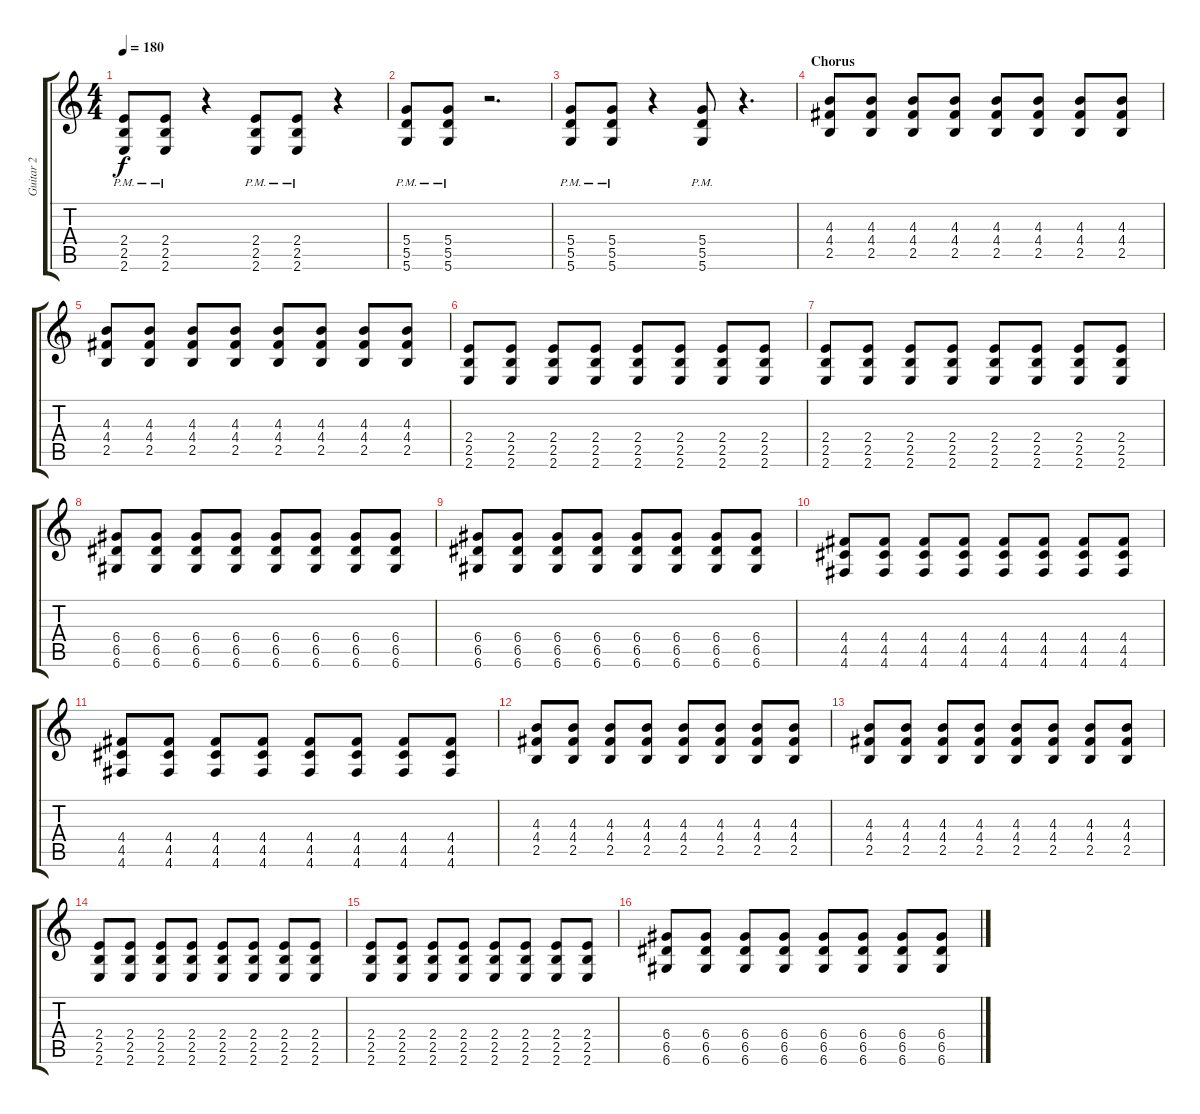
\track ("Guitar 2" "Guitar 2") {instrument overdrivenguitar}
\staff {score tabs}
\tuning (E4 B3 G3 D3 A2 D2) {hide}
\ts (4 4)
\tempo 180
\clef g2
\ks c
(2.4{pm} 2.5{pm} 2.6{pm}).8{dy f} (2.4{pm} 2.5{pm} 2.6{pm}).8 r.4 (2.4{pm} 2.5{pm} 2.6{pm}).8 (2.4{pm} 2.5{pm} 2.6{pm}).8 r.4 |
(5.4{pm} 5.5{pm} 5.6{pm}).8 (5.4{pm} 5.5{pm} 5.6{pm}).8 r.2{d} |
(5.4{pm} 5.5{pm} 5.6{pm}).8 (5.4{pm} 5.5{pm} 5.6{pm}).8 r.4 (5.4{pm} 5.5{pm} 5.6{pm}).8 r.4{d} |
\section ("" "Chorus")
(4.3 4.4 2.5).8{volume 13} (4.3 4.4 2.5).8 (4.3 4.4 2.5).8 (4.3 4.4 2.5).8 (4.3 4.4 2.5).8 (4.3 4.4 2.5).8 (4.3 4.4 2.5).8 (4.3 4.4 2.5).8 |
(4.3 4.4 2.5).8 (4.3 4.4 2.5).8 (4.3 4.4 2.5).8 (4.3 4.4 2.5).8 (4.3 4.4 2.5).8 (4.3 4.4 2.5).8 (4.3 4.4 2.5).8 (4.3 4.4 2.5).8 |
(2.4 2.5 2.6).8 (2.4 2.5 2.6).8 (2.4 2.5 2.6).8 (2.4 2.5 2.6).8 (2.4 2.5 2.6).8 (2.4 2.5 2.6).8 (2.4 2.5 2.6).8 (2.4 2.5 2.6).8 |
(2.4 2.5 2.6).8 (2.4 2.5 2.6).8 (2.4 2.5 2.6).8 (2.4 2.5 2.6).8 (2.4 2.5 2.6).8 (2.4 2.5 2.6).8 (2.4 2.5 2.6).8 (2.4 2.5 2.6).8 |
(6.4 6.5 6.6).8 (6.4 6.5 6.6).8 (6.4 6.5 6.6).8 (6.4 6.5 6.6).8 (6.4 6.5 6.6).8 (6.4 6.5 6.6).8 (6.4 6.5 6.6).8 (6.4 6.5 6.6).8 |
(6.4 6.5 6.6).8 (6.4 6.5 6.6).8 (6.4 6.5 6.6).8 (6.4 6.5 6.6).8 (6.4 6.5 6.6).8 (6.4 6.5 6.6).8 (6.4 6.5 6.6).8 (6.4 6.5 6.6).8 |
(4.4 4.5 4.6).8 (4.4 4.5 4.6).8 (4.4 4.5 4.6).8 (4.4 4.5 4.6).8 (4.4 4.5 4.6).8 (4.4 4.5 4.6).8 (4.4 4.5 4.6).8 (4.4 4.5 4.6).8 |
(4.4 4.5 4.6).8 (4.4 4.5 4.6).8 (4.4 4.5 4.6).8 (4.4 4.5 4.6).8 (4.4 4.5 4.6).8 (4.4 4.5 4.6).8 (4.4 4.5 4.6).8 (4.4 4.5 4.6).8 |
(4.3 4.4 2.5).8 (4.3 4.4 2.5).8 (4.3 4.4 2.5).8 (4.3 4.4 2.5).8 (4.3 4.4 2.5).8 (4.3 4.4 2.5).8 (4.3 4.4 2.5).8 (4.3 4.4 2.5).8 |
(4.3 4.4 2.5).8 (4.3 4.4 2.5).8 (4.3 4.4 2.5).8 (4.3 4.4 2.5).8 (4.3 4.4 2.5).8 (4.3 4.4 2.5).8 (4.3 4.4 2.5).8 (4.3 4.4 2.5).8 |
(2.4 2.5 2.6).8 (2.4 2.5 2.6).8 (2.4 2.5 2.6).8 (2.4 2.5 2.6).8 (2.4 2.5 2.6).8 (2.4 2.5 2.6).8 (2.4 2.5 2.6).8 (2.4 2.5 2.6).8 |
(2.4 2.5 2.6).8 (2.4 2.5 2.6).8 (2.4 2.5 2.6).8 (2.4 2.5 2.6).8 (2.4 2.5 2.6).8 (2.4 2.5 2.6).8 (2.4 2.5 2.6).8 (2.4 2.5 2.6).8 |
(6.4 6.5 6.6).8 (6.4 6.5 6.6).8 (6.4 6.5 6.6).8 (6.4 6.5 6.6).8 (6.4 6.5 6.6).8 (6.4 6.5 6.6).8 (6.4 6.5 6.6).8 (6.4 6.5 6.6).8
